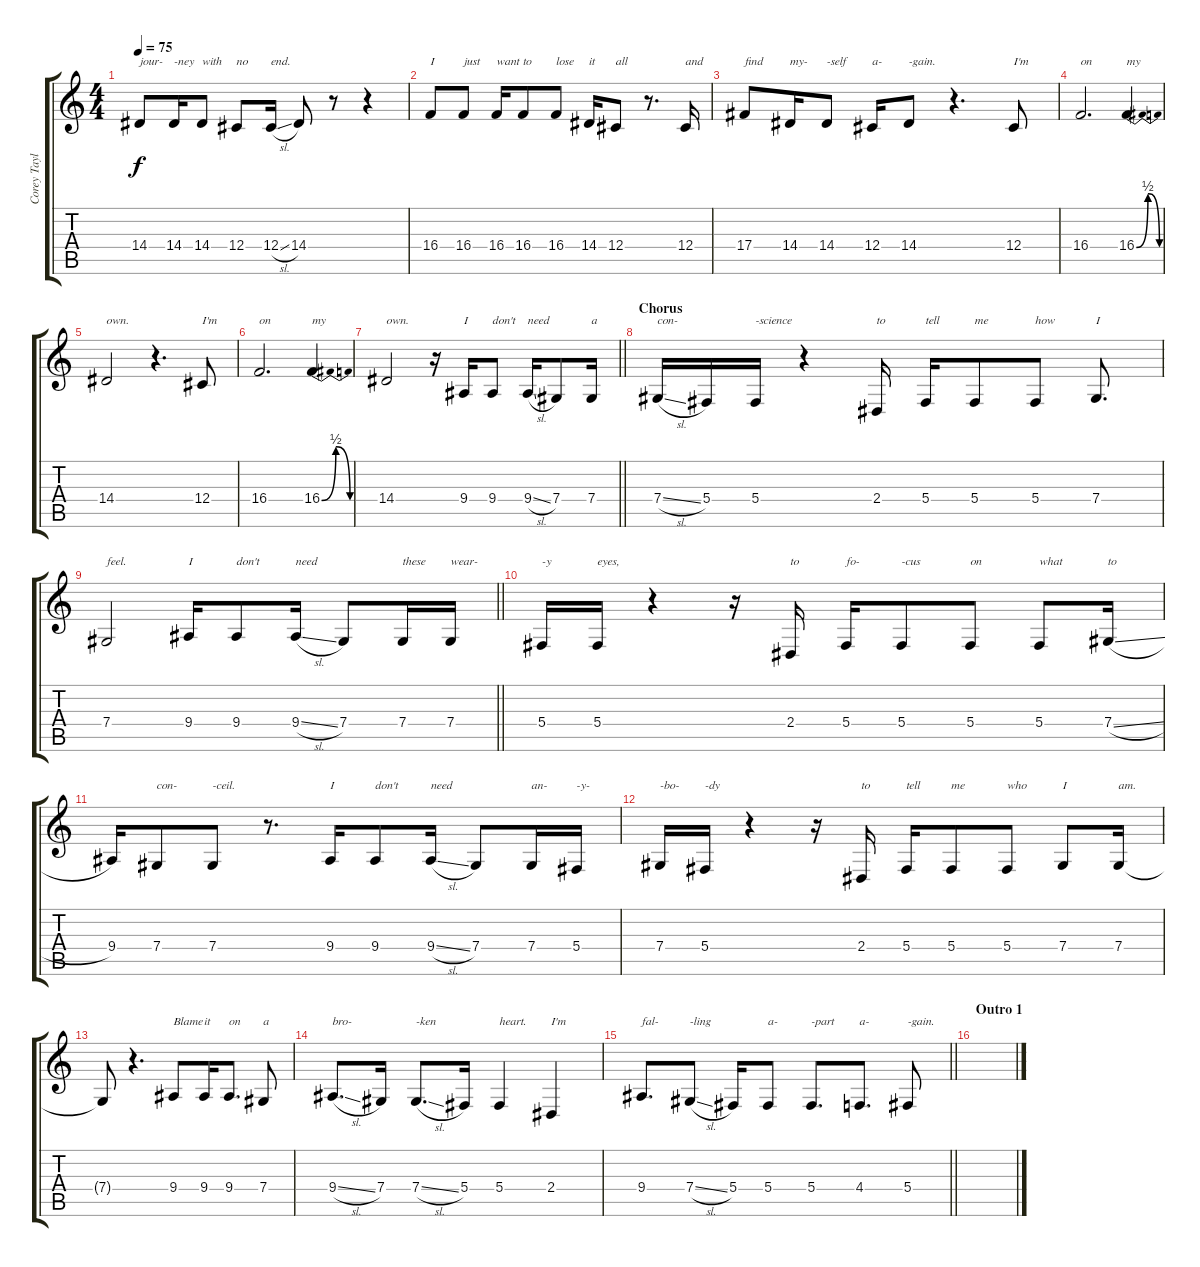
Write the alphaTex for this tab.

\track ("Corey Taylor" "Corey Tayl") {instrument lead2sawtooth}
\staff {score tabs}
\tuning (Eb4 Bb3 Gb3 Db3 Ab2 Db2) {hide}
\ts (4 4)
\tempo 75
\clef g2
\ks c
14.4.8{txt "jour-" dy f} 14.4.16{txt "-ney"} 14.4.8{txt "with"} 12.4.8{txt "no"} 12.4{sl}.16{txt "end."} 14.4.8 r.8 r.4 |
16.4.8{txt "I"} 16.4.8{txt "just"} 16.4.16{txt "want"} 16.4.8{txt "to"} 16.4.8{txt "lose"} 14.4.16{txt "it"} 12.4.8{txt "all"} r.8{d} 12.4.16{txt "and"} |
17.4.8{txt "find"} 14.4.16{txt "my-"} 14.4.8{txt "-self"} 12.4.16{txt "a-"} 14.4.8{txt "-gain."} r.4{d} 12.4.8{txt "I'm"} |
16.4.2{d txt "on"} 16.4{be (bendrelease 0 0 10 2 20 2 60 0)}.4{txt "my"} |
14.4.2{txt "own."} r.4{d} 12.4.8{txt "I'm"} |
16.4.2{d txt "on"} 16.4{be (bendrelease 0 0 10 2 20 2 60 0)}.4{txt "my"} |
\barLineRight lightlight
14.4.2{txt "own."} r.16 9.4.16{txt "I"} 9.4.8{txt "don't"} 9.4{sl}.16{txt "need"} 7.4.8 7.4.16{txt "a"} |
\section ("" "Chorus")
7.4{sl}.16{txt "con-"} 5.4.16 5.4.16{txt "-science"} r.4 2.4.16{txt "to"} 5.4.16{txt "tell"} 5.4.8{txt "me"} 5.4.8{txt "how"} 7.4.8{d txt "I"} |
\barLineRight lightlight
7.4.2{txt "feel."} 9.4.16{txt "I"} 9.4.8{txt "don't"} 9.4{sl}.16{txt "need"} 7.4.8 7.4.16{txt "these"} 7.4.16{txt "wear-"} |
5.4.16{txt "-y"} 5.4.16{txt "eyes, "} r.4 r.16 2.4.16{txt "to"} 5.4.16{txt "fo-"} 5.4.8{txt "-cus"} 5.4.8{txt "on"} 5.4.8{txt "what"} 7.4{sl}.16{txt "to"} |
9.4.16 7.4.8{txt "con-"} 7.4.8{txt "-ceil."} r.8{d} 9.4.16{txt "I"} 9.4.8{txt "don't"} 9.4{sl}.16{txt "need"} 7.4.8 7.4.16{txt "an-"} 5.4.16{txt "-y-"} |
7.4.16{txt "-bo-"} 5.4.16{txt "-dy"} r.4 r.16 2.4.16{txt "to"} 5.4.16{txt "tell"} 5.4.8{txt "me"} 5.4.8{txt "who"} 7.4.8{txt "I"} 7.4.16{txt "am."} |
7.4{t}.8 r.4{d} 9.4.8{txt "Blame"} 9.4.16{txt "it"} 9.4.8{d txt "on"} 7.4.8{txt "a"} |
9.4{sl}.8{d txt "bro-"} 7.4.16 7.4{sl}.8{d txt "-ken"} 5.4.16 5.4.4{txt "heart."} 2.4.4{txt "I'm"} |
\barLineRight lightlight
9.4.8{d txt "fal-"} 7.4{sl}.8{txt "-ling"} 5.4.16 5.4.8{txt "a-"} 5.4.8{d txt "-part"} 4.4.8{d txt "a-"} 5.4.8{txt "-gain."} |
\section ("" "Outro 1")
